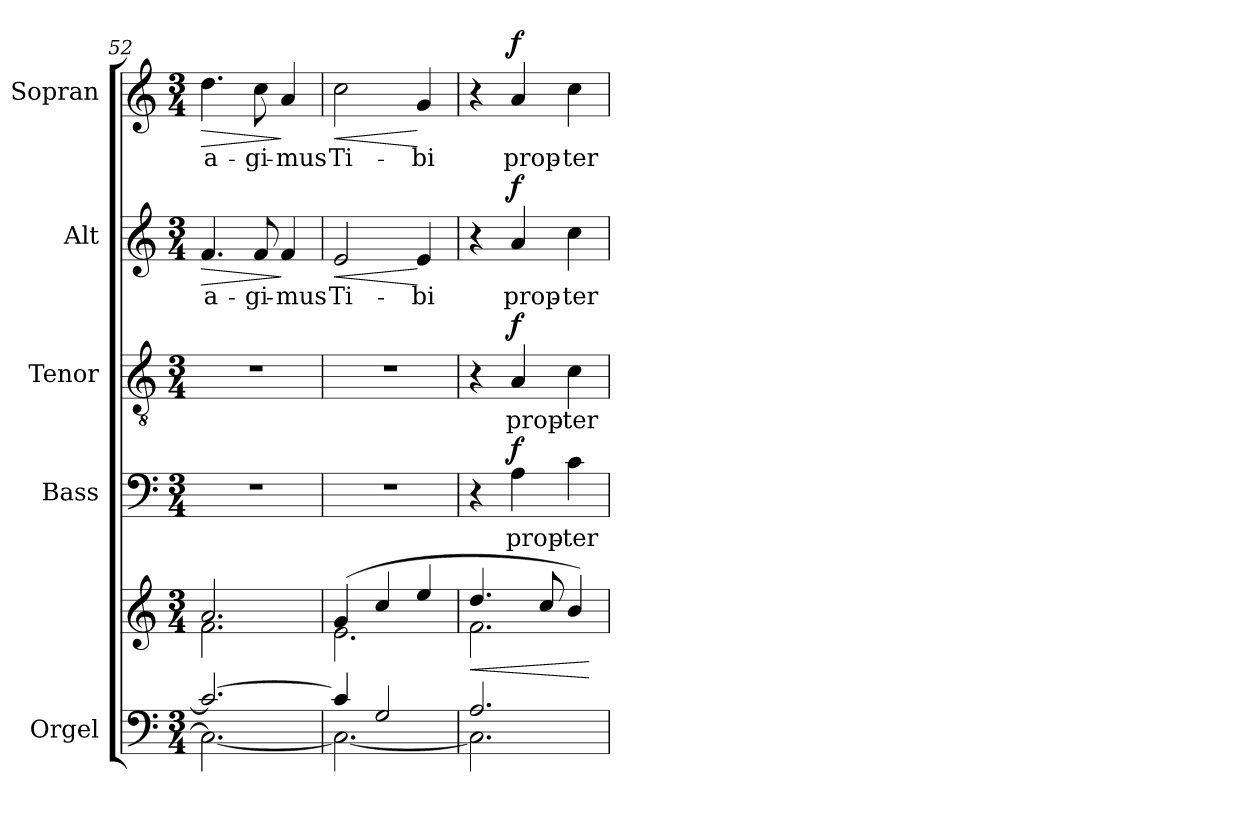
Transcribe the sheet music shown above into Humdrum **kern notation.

**kern	**kern	**dynam	**kern	**text	**dynam	**kern	**text	**dynam	**kern	**text	**dynam	**kern	**text	**dynam
*part5	*part5	*part5	*part4	*part4	*part4	*part3	*part3	*part3	*part2	*part2	*part2	*part1	*part1	*part1
*staff6	*staff5	*staff5/6	*staff4	*staff4	*staff4	*staff3	*staff3	*staff3	*staff2	*staff2	*staff2	*staff1	*staff1	*staff1
*I"Orgel	*	*	*I"Bass	*	*	*I"Tenor	*	*	*I"Alt	*	*	*I"Sopran	*	*
*I'Org.	*	*	*I'B.	*	*	*I'T.	*	*	*I'A.	*	*	*I'S.	*	*
*clefF4	*clefG2	*	*clefF4	*	*	*clefGv2	*	*	*clefG2	*	*	*clefG2	*	*
*k[]	*k[]	*	*k[]	*	*	*k[]	*	*	*k[]	*	*	*k[]	*	*
*C:	*C:	*	*C:	*	*	*C:	*	*	*C:	*	*	*C:	*	*
*M3/4	*M3/4	*	*M3/4	*	*	*M3/4	*	*	*M3/4	*	*	*M3/4	*	*
=52	=52	=52	=52	=52	=52	=52	=52	=52	=52	=52	=52	=52	=52	=52
*^	*^	*	*	*	*	*	*	*	*	*	*	*	*	*
!	!	!	!	!	!	!	!	!	!	!	!	!LO:LY:b	!LO:HP:b	!	!LO:LY:b	!LO:HP:b
2.c/_	2.C\_	2.a/	2.f\	.	2.r	.	.	2.r	.	.	4.f/	a-	>	4.dd\	a-	>
!	!	!	!	!	!	!	!	!	!	!	!	!LO:LY:b	!	!	!LO:LY:b	!
.	.	.	.	.	.	.	.	.	.	.	8f/	-gi-	.	8cc\	-gi-	.
!	!	!	!	!	!	!	!	!	!	!	!	!LO:LY:b	!	!	!LO:LY:b	!
.	.	.	.	.	.	.	.	.	.	.	4f/	-mus	]	4a/	-mus	]
=53	=53	=53	=53	=53	=53	=53	=53	=53	=53	=53	=53	=53	=53	=53	=53	=53
!	!	!	!	!	!	!	!	!	!	!	!	!LO:LY:b	!LO:HP:b	!	!	!
!	!	!	!	!	!	!	!	!	!	!	!	!	!LO:HP:n=1:b	!	!LO:LY:b	!LO:HP:b
!	!	!	!	!	!	!	!	!	!	!	!	!	!	!	!	!LO:HP:n=1:b
4c/]	2.C\_	(4g/	2.e\	.	2.r	.	.	2.r	.	.	2e/	Ti-	< >	2cc\	Ti-	< >
2G/	.	4cc/	.	.	.	.	.	.	.	.	.	.	.	.	.	.
!	!	!	!	!	!	!	!	!	!	!	!	!LO:LY:b	!	!	!LO:LY:b	!
.	.	4ee/	.	.	.	.	.	.	.	.	4e/	-bi	[	4g/	-bi	[
*v	*v	*	*	*	*	*	*	*	*	*	*	*	*	*	*	*
*	*v	*v	*	*	*	*	*	*	*	*	*	*	*	*	*
.	.	.	.	.	.	.	.	.	.	.	]	.	.	]
=54	=54	=54	=54	=54	=54	=54	=54	=54	=54	=54	=54	=54	=54	=54
*^	*	*	*	*	*	*	*	*	*	*	*	*	*	*
!	!	!	!LO:HP:b	!	!	!	!	!	!	!	!	!	!	!	!
*	*	*^	*	*	*	*	*	*	*	*	*	*	*	*	*
2.A/	2.C\]	4.dd/	2.f\	<	4r	.	.	4r	.	.	4r	.	.	4r	.	.
!	!	!	!	!	!	!LO:LY:b	!LO:DY:a	!	!LO:LY:b	!LO:DY:a	!	!LO:LY:b	!LO:DY:a	!	!LO:LY:b	!LO:DY:a
.	.	.	.	.	4A\	prop-	f	4A/	prop-	f	4a/	prop-	f	4a/	prop-	f
.	.	8cc/	.	.	.	.	.	.	.	.	.	.	.	.	.	.
!	!	!	!	!	!	!LO:LY:b	!	!	!LO:LY:b	!	!	!LO:LY:b	!	!	!LO:LY:b	!
.	.	4b/)	.	.	4c\	-ter	.	4c\	-ter	.	4cc\	-ter	.	4cc\	-ter	.
*v	*v	*	*	*	*	*	*	*	*	*	*	*	*	*	*	*
*	*v	*v	*	*	*	*	*	*	*	*	*	*	*	*	*
.	.	[	.	.	.	.	.	.	.	.	.	.	.	.
=	=	=	=	=	=	=	=	=	=	=	=	=	=	=
*-	*-	*-	*-	*-	*-	*-	*-	*-	*-	*-	*-	*-	*-	*-
